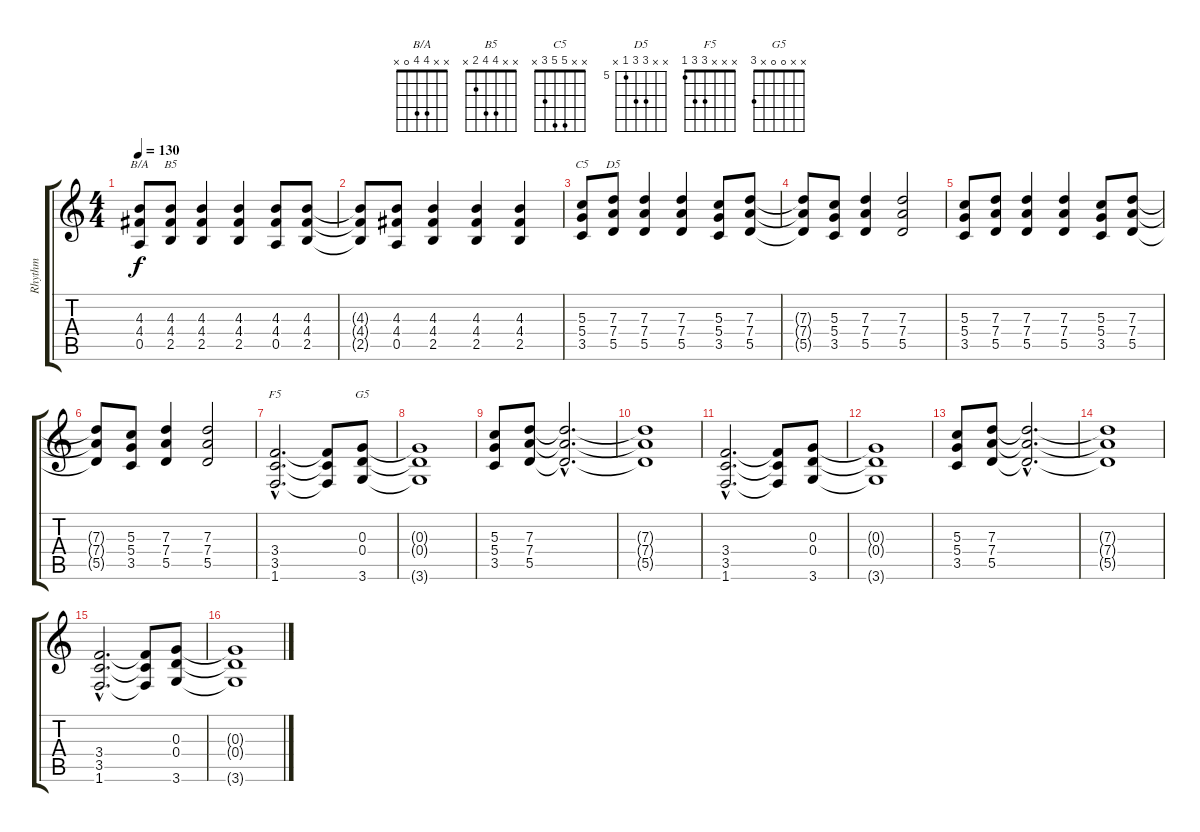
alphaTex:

\track ("Rhythm" "Rhythm") {instrument overdrivenguitar}
\staff {score tabs}
\tuning (E4 B3 G3 D3 A2 E2) {hide}
\chord ("B/A" x x 4 4 0 x)
\chord ("B5" x x 4 4 2 x)
\chord ("C5" x x 5 5 3 x)
\chord ("D5" x x 7 7 5 x) {firstfret 5}
\chord ("F5" x x x 3 3 1)
\chord ("G5" x x 0 0 x 3)
\ts (4 4)
\tempo 130
\clef g2
\ks c
(4.3 4.4 0.5).8{ch "B/A" dy f} (4.3 4.4 2.5).8{ch "B5"} (4.3 4.4 2.5).4 (4.3 4.4 2.5).4 (4.3 4.4 0.5).8 (4.3 4.4 2.5).8 |
(4.3{t} 4.4{t} 2.5{t}).8 (4.3 4.4 0.5).8 (4.3 4.4 2.5).4 (4.3 4.4 2.5).4 (4.3 4.4 2.5).4 |
(5.3 5.4 3.5).8{ch "C5"} (7.3 7.4 5.5).8{ch "D5"} (7.3 7.4 5.5).4 (7.3 7.4 5.5).4 (5.3 5.4 3.5).8 (7.3 7.4 5.5).8 |
(7.3{t} 7.4{t} 5.5{t}).8 (5.3 5.4 3.5).8 (7.3 7.4 5.5).4 (7.3 7.4 5.5).2 |
(5.3 5.4 3.5).8 (7.3 7.4 5.5).8 (7.3 7.4 5.5).4 (7.3 7.4 5.5).4 (5.3 5.4 3.5).8 (7.3 7.4 5.5).8 |
(7.3{t} 7.4{t} 5.5{t}).8 (5.3 5.4 3.5).8 (7.3 7.4 5.5).4 (7.3 7.4 5.5).2 |
(3.4{hac} 3.5{hac} 1.6{hac}).2{d ch "F5"} (3.4{t} 3.5{t} 1.6{t}).8 (0.3 0.4 3.6).8{ch "G5"} |
(0.3{t} 0.4{t} 3.6{t}).1 |
(5.3 5.4 3.5).8 (7.3 7.4 5.5).8 (7.3{hac t} 7.4{hac t} 5.5{hac t}).2{d} |
(7.3{t} 7.4{t} 5.5{t}).1 |
(3.4{hac} 3.5{hac} 1.6{hac}).2{d} (3.4{t} 3.5{t} 1.6{t}).8 (0.3 0.4 3.6).8 |
(0.3{t} 0.4{t} 3.6{t}).1 |
(5.3 5.4 3.5).8 (7.3 7.4 5.5).8 (7.3{hac t} 7.4{hac t} 5.5{hac t}).2{d} |
(7.3{t} 7.4{t} 5.5{t}).1 |
(3.4{hac} 3.5{hac} 1.6{hac}).2{d} (3.4{t} 3.5{t} 1.6{t}).8 (0.3 0.4 3.6).8 |
(0.3{t} 0.4{t} 3.6{t}).1
